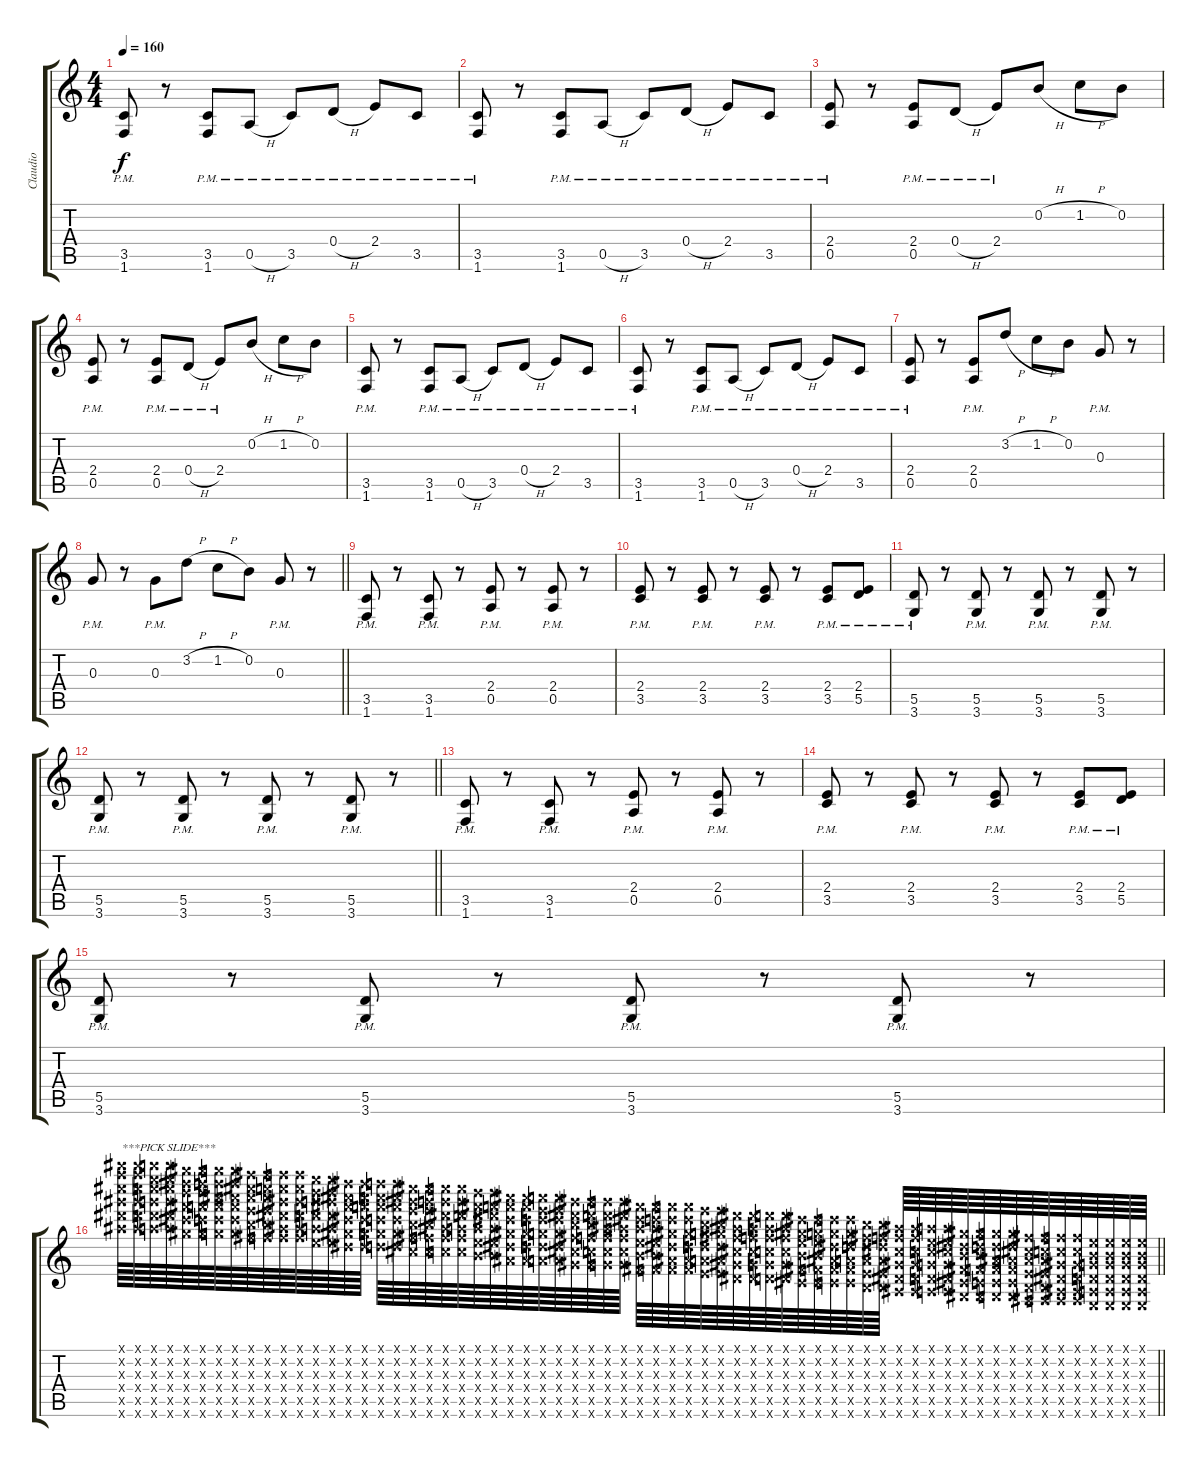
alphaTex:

\track ("Claudio" "Claudio") {instrument distortionguitar}
\staff {score tabs}
\tuning (E4 B3 G3 D3 A2 E2) {hide}
\ts (4 4)
\tempo 160
\clef g2
\ks c
(3.5{pm} 1.6{pm}).8{dy f} r.8 (3.5{pm} 1.6{pm}).8 0.5{h pm}.8 3.5{pm}.8 0.4{h pm}.8 2.4{pm}.8 3.5{pm}.8 |
(3.5{pm} 1.6{pm}).8 r.8 (3.5{pm} 1.6{pm}).8 0.5{h pm}.8 3.5{pm}.8 0.4{h pm}.8 2.4{pm}.8 3.5{pm}.8 |
(2.4{pm} 0.5{pm}).8 r.8 (2.4{pm} 0.5{pm}).8 0.4{h pm}.8 2.4{pm}.8 0.2{h}.8 1.2{h}.8 0.2.8 |
(2.4{pm} 0.5{pm}).8 r.8 (2.4{pm} 0.5{pm}).8 0.4{h pm}.8 2.4{pm}.8 0.2{h}.8 1.2{h}.8 0.2.8 |
(3.5{pm} 1.6{pm}).8 r.8 (3.5{pm} 1.6{pm}).8 0.5{h pm}.8 3.5{pm}.8 0.4{h pm}.8 2.4{pm}.8 3.5{pm}.8 |
(3.5{pm} 1.6{pm}).8 r.8 (3.5{pm} 1.6{pm}).8 0.5{h pm}.8 3.5{pm}.8 0.4{h pm}.8 2.4{pm}.8 3.5{pm}.8 |
(2.4{pm} 0.5{pm}).8 r.8 (2.4{pm} 0.5{pm}).8 3.2{h}.8 1.2{h}.8 0.2.8 0.3{pm}.8 r.8 |
\barLineRight lightlight
0.3{pm}.8 r.8 0.3{pm}.8 3.2{h}.8 1.2{h}.8 0.2.8 0.3{pm}.8 r.8 |
(3.5{pm} 1.6{pm}).8 r.8 (3.5{pm} 1.6{pm}).8 r.8 (2.4{pm} 0.5{pm}).8 r.8 (2.4{pm} 0.5{pm}).8 r.8 |
(2.4{pm} 3.5{pm}).8 r.8 (2.4{pm} 3.5{pm}).8 r.8 (2.4{pm} 3.5{pm}).8 r.8 (2.4{pm} 3.5{pm}).8 (2.4{pm} 5.5{pm}).8 |
(5.5{pm} 3.6{pm}).8 r.8 (5.5{pm} 3.6{pm}).8 r.8 (5.5{pm} 3.6{pm}).8 r.8 (5.5{pm} 3.6{pm}).8 r.8 |
\barLineRight lightlight
(5.5{pm} 3.6{pm}).8 r.8 (5.5{pm} 3.6{pm}).8 r.8 (5.5{pm} 3.6{pm}).8 r.8 (5.5{pm} 3.6{pm}).8 r.8 |
(3.5{pm} 1.6{pm}).8 r.8 (3.5{pm} 1.6{pm}).8 r.8 (2.4{pm} 0.5{pm}).8 r.8 (2.4{pm} 0.5{pm}).8 r.8 |
(2.4{pm} 3.5{pm}).8 r.8 (2.4{pm} 3.5{pm}).8 r.8 (2.4{pm} 3.5{pm}).8 r.8 (2.4{pm} 3.5{pm}).8 (2.4{pm} 5.5{pm}).8 |
(5.5{pm} 3.6{pm}).8 r.8 (5.5{pm} 3.6{pm}).8 r.8 (5.5{pm} 3.6{pm}).8 r.8 (5.5{pm} 3.6{pm}).8 r.8 |
\barLineRight lightlight
(30.1{x} 30.2{x} 30.3{x} 30.4{x} 30.5{x} 30.6{x}).64{txt "***PICK SLIDE***"} (30.1{x} 30.2{x} 30.3{x} 30.4{x} 30.5{x} 30.6{x}).64 (29.1{x} 29.2{x} 29.3{x} 29.4{x} 29.5{x} 29.6{x}).64 (29.1{x} 29.2{x} 29.3{x} 29.4{x} 29.5{x} 29.6{x}).64 (28.1{x} 28.2{x} 28.3{x} 28.4{x} 28.5{x} 28.6{x}).64 (28.1{x} 28.2{x} 28.3{x} 28.4{x} 28.5{x} 28.6{x}).64 (27.1{x} 27.2{x} 27.3{x} 27.4{x} 27.5{x} 27.6{x}).64 (27.1{x} 27.2{x} 27.3{x} 27.4{x} 27.5{x} 27.6{x}).64 (26.1{x} 26.2{x} 26.3{x} 26.4{x} 26.5{x} 26.6{x}).64 (26.1{x} 26.2{x} 26.3{x} 26.4{x} 26.5{x} 26.6{x}).64 (25.1{x} 25.2{x} 25.3{x} 25.4{x} 25.5{x} 25.6{x}).64 (25.1{x} 25.2{x} 25.3{x} 25.4{x} 25.5{x} 25.6{x}).64 (24.1{x} 24.2{x} 24.3{x} 24.4{x} 24.5{x} 24.6{x}).64 (24.1{x} 24.2{x} 24.3{x} 24.4{x} 24.5{x} 24.6{x}).64 (23.1{x} 23.2{x} 23.3{x} 23.4{x} 23.5{x} 23.6{x}).64 (23.1{x} 23.2{x} 23.3{x} 23.4{x} 23.5{x} 23.6{x}).64 (22.1{x} 22.2{x} 22.3{x} 22.4{x} 22.5{x} 22.6{x}).64 (22.1{x} 22.2{x} 22.3{x} 22.4{x} 22.5{x} 22.6{x}).64 (21.1{x} 21.2{x} 21.3{x} 21.4{x} 21.5{x} 21.6{x}).64 (21.1{x} 21.2{x} 21.3{x} 21.4{x} 21.5{x} 21.6{x}).64 (20.1{x} 20.2{x} 20.3{x} 20.4{x} 20.5{x} 20.6{x}).64 (20.1{x} 20.2{x} 20.3{x} 20.4{x} 20.5{x} 20.6{x}).64 (19.1{x} 19.2{x} 19.3{x} 19.4{x} 19.5{x} 19.6{x}).64 (19.1{x} 19.2{x} 19.3{x} 19.4{x} 19.5{x} 19.6{x}).64 (18.1{x} 18.2{x} 18.3{x} 18.4{x} 18.5{x} 18.6{x}).64 (18.1{x} 18.2{x} 18.3{x} 18.4{x} 18.5{x} 18.6{x}).64 (17.1{x} 17.2{x} 17.3{x} 17.4{x} 17.5{x} 17.6{x}).64 (17.1{x} 17.2{x} 17.3{x} 17.4{x} 17.5{x} 17.6{x}).64 (16.1{x} 16.2{x} 16.3{x} 16.4{x} 16.5{x} 16.6{x}).64 (16.1{x} 16.2{x} 16.3{x} 16.4{x} 16.5{x} 16.6{x}).64 (15.1{x} 15.2{x} 15.3{x} 15.4{x} 15.5{x} 15.6{x}).64 (15.1{x} 15.2{x} 15.3{x} 15.4{x} 15.5{x} 15.6{x}).64 (14.1{x} 14.2{x} 14.3{x} 14.4{x} 14.5{x} 14.6{x}).64 (14.1{x} 14.2{x} 14.3{x} 14.4{x} 14.5{x} 14.6{x}).64 (13.1{x} 13.2{x} 13.3{x} 13.4{x} 13.5{x} 13.6{x}).64 (13.1{x} 13.2{x} 13.3{x} 13.4{x} 13.5{x} 13.6{x}).64 (12.1{x} 12.2{x} 12.3{x} 12.4{x} 12.5{x} 12.6{x}).64 (12.1{x} 12.2{x} 12.3{x} 12.4{x} 12.5{x} 12.6{x}).64 (11.1{x} 11.2{x} 11.3{x} 11.4{x} 11.5{x} 11.6{x}).64 (11.1{x} 11.2{x} 11.3{x} 11.4{x} 11.5{x} 11.6{x}).64 (10.1{x} 10.2{x} 10.3{x} 10.4{x} 10.5{x} 10.6{x}).64 (10.1{x} 10.2{x} 10.3{x} 10.4{x} 10.5{x} 10.6{x}).64 (9.1{x} 9.2{x} 9.3{x} 9.4{x} 9.5{x} 9.6{x}).64 (9.1{x} 9.2{x} 9.3{x} 9.4{x} 9.5{x} 9.6{x}).64 (8.1{x} 8.2{x} 8.3{x} 8.4{x} 8.5{x} 8.6{x}).64 (8.1{x} 8.2{x} 8.3{x} 8.4{x} 8.5{x} 8.6{x}).64 (7.1{x} 7.2{x} 7.3{x} 7.4{x} 7.5{x} 7.6{x}).64 (7.1{x} 7.2{x} 7.3{x} 7.4{x} 7.5{x} 7.6{x}).64 (6.1{x} 6.2{x} 6.3{x} 6.4{x} 6.5{x} 6.6{x}).64 (6.1{x} 6.2{x} 6.3{x} 6.4{x} 6.5{x} 6.6{x}).64 (5.1{x} 5.2{x} 5.3{x} 5.4{x} 5.5{x} 5.6{x}).64 (5.1{x} 5.2{x} 5.3{x} 5.4{x} 5.5{x} 5.6{x}).64 (4.1{x} 4.2{x} 4.3{x} 4.4{x} 4.5{x} 4.6{x}).64 (4.1{x} 4.2{x} 4.3{x} 4.4{x} 4.5{x} 4.6{x}).64 (3.1{x} 3.2{x} 3.3{x} 3.4{x} 3.5{x} 3.6{x}).64 (3.1{x} 3.2{x} 3.3{x} 3.4{x} 3.5{x} 3.6{x}).64 (2.1{x} 2.2{x} 2.3{x} 2.4{x} 2.5{x} 2.6{x}).64 (2.1{x} 2.2{x} 2.3{x} 2.4{x} 2.5{x} 2.6{x}).64 (1.1{x} 1.2{x} 1.3{x} 1.4{x} 1.5{x} 1.6{x}).64 (1.1{x} 1.2{x} 1.3{x} 1.4{x} 1.5{x} 1.6{x}).64 (0.1{x} 0.2{x} 0.3{x} 0.4{x} 0.5{x} 0.6{x}).64 (0.1{x} 0.2{x} 0.3{x} 0.4{x} 0.5{x} 0.6{x}).64 (0.1{x} 0.2{x} 0.3{x} 0.4{x} 0.5{x} 0.6{x}).64 (0.1{x} 0.2{x} 0.3{x} 0.4{x} 0.5{x} 0.6{x}).64
